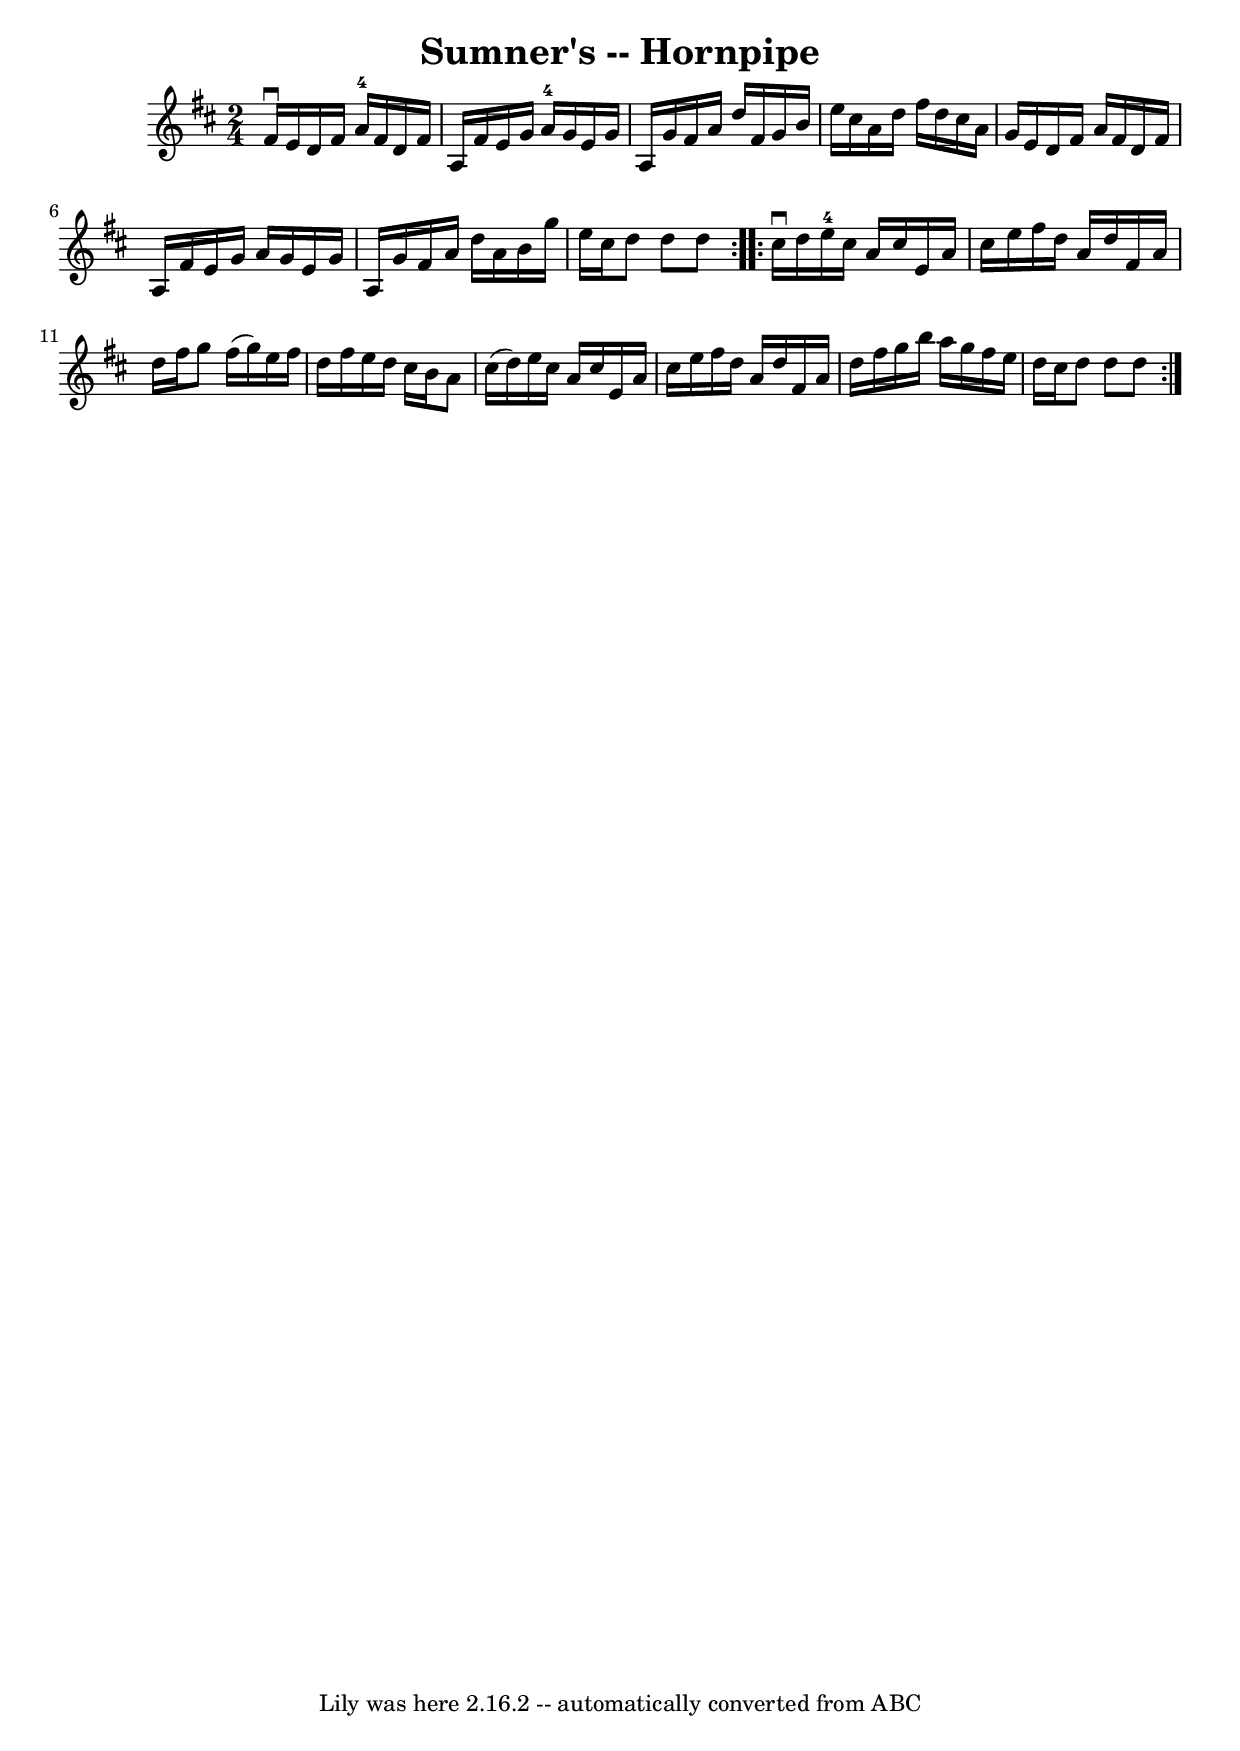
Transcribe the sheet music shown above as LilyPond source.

\version "2.16.2"
\include "Mammoth.ily"
\header {
  %% book = "Cole's 1000 Fiddle Tunes"
  crossRefNumber = "1"
  footnotes = ""
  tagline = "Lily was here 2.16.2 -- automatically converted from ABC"
  title = "Sumner's -- Hornpipe"

}
voicedefault =  {



  \repeat volta 2 {

    \time 2/4 
    \key d \major fis'16^\downbow e'16  |
    d'16 fis'16    
    a'16-4 fis'16 d'16 fis'16 a16 fis'16  |
    e'16 g'16  
    a'16-4 g'16 e'16 g'16 a16 g'16  |
    fis'16 a'16    
    d''16 fis'16 g'16 b'16 e''16 cis''16  |
    a'16 d''16   
    fis''16 d''16 cis''16 a'16 g'16 e'16  |
    d'16    
    fis'16 a'16 fis'16 d'16 fis'16 a16 fis'16  |
    e'16    
    g'16 a'16 g'16 e'16 g'16 a16 g'16  |
    fis'16 a'16  
    d''16 a'16 b'16 g''16 e''16 cis''16  |
    d''8 d''8   
    d''8  
  }     
  \repeat volta 2 {
    cis''16^\downbow d''16  |
    e''16 
    -4 cis''16 a'16 cis''16 e'16 a'16 cis''16 e''16  |
    
    fis''16 d''16 a'16 d''16 fis'16 a'16 d''16 fis''16  
    |
    g''8 fis''16 (g''16) e''16 fis''16 d''16 fis''16 
    |
    e''16 d''16 cis''16 b'16 a'8 cis''16 (d''16) 
    |
    e''16 cis''16 a'16 cis''16 e'16 a'16 cis''16    
    e''16  |
    fis''16 d''16 a'16 d''16 fis'16 a'16 d''16  
    fis''16  |
    g''16 b''16 a''16 g''16 fis''16 e''16    
    d''16 cis''16  |
    d''8 d''8 d''8  
  }   

}

\score{
  <<

    \context Staff="default"
    {
      \voicedefault 
      
    }

  >>
  \layout {
    
  }
  \midi {
  }

}
